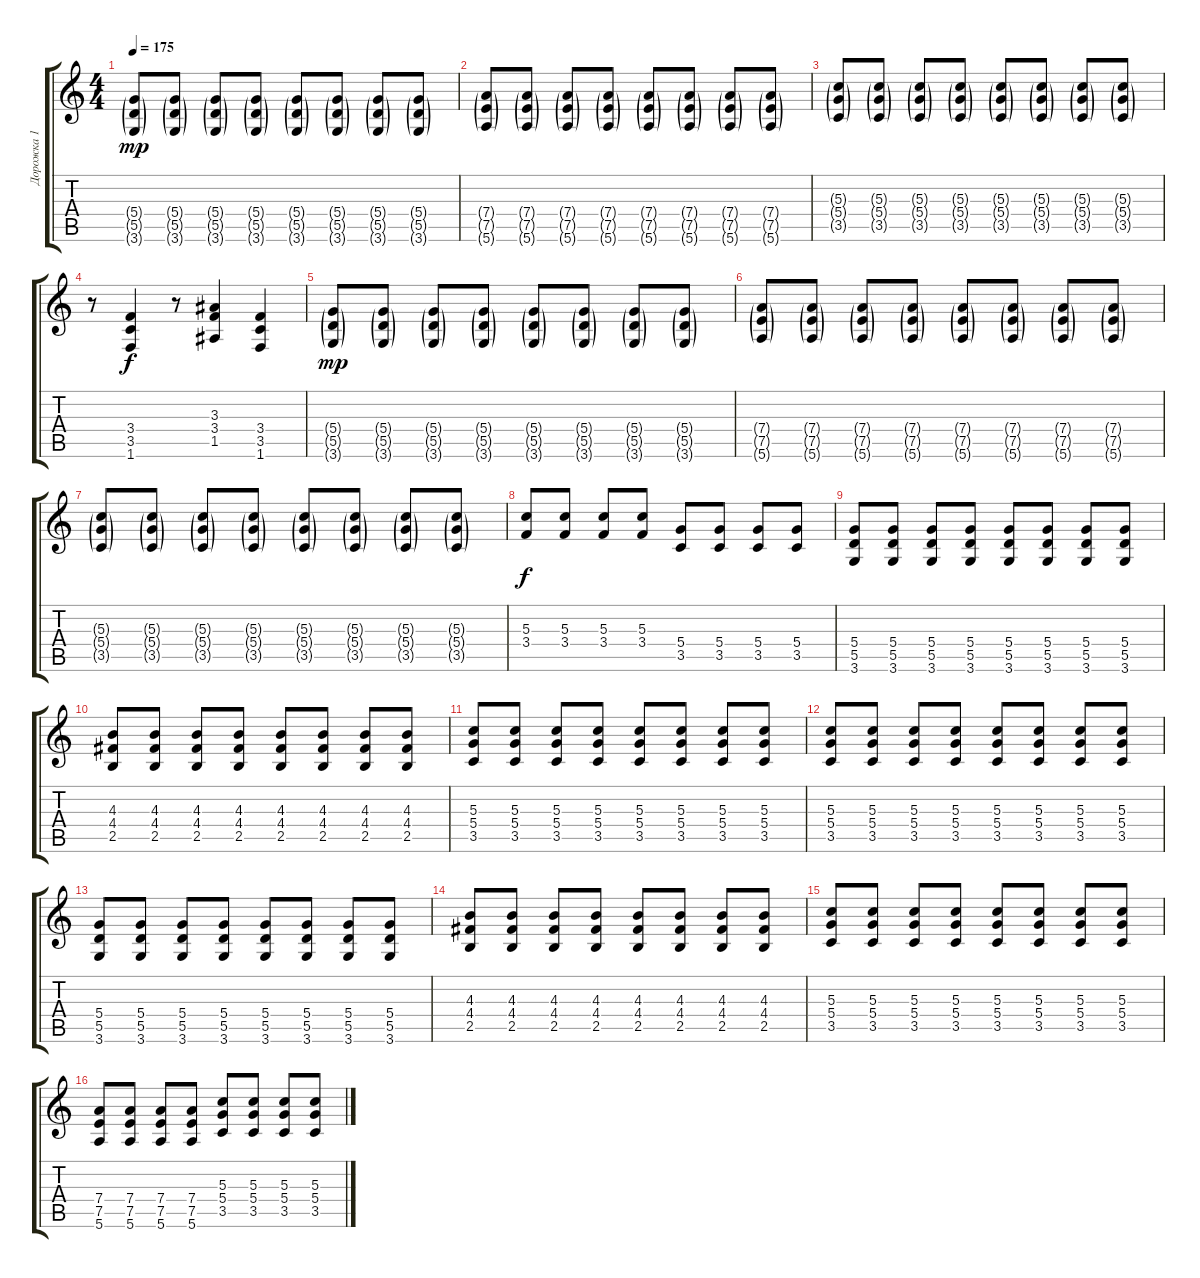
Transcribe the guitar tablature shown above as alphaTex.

\track ("Дорожка 1" "Дорожка 1") {instrument distortionguitar}
\staff {score tabs}
\tuning (E4 B3 G3 D3 A2 E2) {hide}
\ts (4 4)
\tempo 175
\clef g2
\ks c
(5.4{g} 5.5{g} 3.6{g}).8{dy mp} (5.4{g} 5.5{g} 3.6{g}).8 (5.4{g} 5.5{g} 3.6{g}).8 (5.4{g} 5.5{g} 3.6{g}).8 (5.4{g} 5.5{g} 3.6{g}).8 (5.4{g} 5.5{g} 3.6{g}).8 (5.4{g} 5.5{g} 3.6{g}).8 (5.4{g} 5.5{g} 3.6{g}).8 |
(7.4{g} 7.5{g} 5.6{g}).8 (7.4{g} 7.5{g} 5.6{g}).8 (7.4{g} 7.5{g} 5.6{g}).8 (7.4{g} 7.5{g} 5.6{g}).8 (7.4{g} 7.5{g} 5.6{g}).8 (7.4{g} 7.5{g} 5.6{g}).8 (7.4{g} 7.5{g} 5.6{g}).8 (7.4{g} 7.5{g} 5.6{g}).8 |
(5.3{g} 5.4{g} 3.5{g}).8 (5.3{g} 5.4{g} 3.5{g}).8 (5.3{g} 5.4{g} 3.5{g}).8 (5.3{g} 5.4{g} 3.5{g}).8 (5.3{g} 5.4{g} 3.5{g}).8 (5.3{g} 5.4{g} 3.5{g}).8 (5.3{g} 5.4{g} 3.5{g}).8 (5.3{g} 5.4{g} 3.5{g}).8 |
r.8 (3.4 3.5 1.6).4{dy f} r.8 (3.3 3.4 1.5).4 (3.4 3.5 1.6).4 |
(5.4{g} 5.5{g} 3.6{g}).8{dy mp} (5.4{g} 5.5{g} 3.6{g}).8 (5.4{g} 5.5{g} 3.6{g}).8 (5.4{g} 5.5{g} 3.6{g}).8 (5.4{g} 5.5{g} 3.6{g}).8 (5.4{g} 5.5{g} 3.6{g}).8 (5.4{g} 5.5{g} 3.6{g}).8 (5.4{g} 5.5{g} 3.6{g}).8 |
(7.4{g} 7.5{g} 5.6{g}).8 (7.4{g} 7.5{g} 5.6{g}).8 (7.4{g} 7.5{g} 5.6{g}).8 (7.4{g} 7.5{g} 5.6{g}).8 (7.4{g} 7.5{g} 5.6{g}).8 (7.4{g} 7.5{g} 5.6{g}).8 (7.4{g} 7.5{g} 5.6{g}).8 (7.4{g} 7.5{g} 5.6{g}).8 |
(5.3{g} 5.4{g} 3.5{g}).8 (5.3{g} 5.4{g} 3.5{g}).8 (5.3{g} 5.4{g} 3.5{g}).8 (5.3{g} 5.4{g} 3.5{g}).8 (5.3{g} 5.4{g} 3.5{g}).8 (5.3{g} 5.4{g} 3.5{g}).8 (5.3{g} 5.4{g} 3.5{g}).8 (5.3{g} 5.4{g} 3.5{g}).8 |
(5.3 3.4).8{dy f} (5.3 3.4).8 (5.3 3.4).8 (5.3 3.4).8 (5.4 3.5).8 (5.4 3.5).8 (5.4 3.5).8 (5.4 3.5).8 |
(5.4 5.5 3.6).8 (5.4 5.5 3.6).8 (5.4 5.5 3.6).8 (5.4 5.5 3.6).8 (5.4 5.5 3.6).8 (5.4 5.5 3.6).8 (5.4 5.5 3.6).8 (5.4 5.5 3.6).8 |
(4.3 4.4 2.5).8 (4.3 4.4 2.5).8 (4.3 4.4 2.5).8 (4.3 4.4 2.5).8 (4.3 4.4 2.5).8 (4.3 4.4 2.5).8 (4.3 4.4 2.5).8 (4.3 4.4 2.5).8 |
(5.3 5.4 3.5).8 (5.3 5.4 3.5).8 (5.3 5.4 3.5).8 (5.3 5.4 3.5).8 (5.3 5.4 3.5).8 (5.3 5.4 3.5).8 (5.3 5.4 3.5).8 (5.3 5.4 3.5).8 |
(5.3 5.4 3.5).8 (5.3 5.4 3.5).8 (5.3 5.4 3.5).8 (5.3 5.4 3.5).8 (5.3 5.4 3.5).8 (5.3 5.4 3.5).8 (5.3 5.4 3.5).8 (5.3 5.4 3.5).8 |
(5.4 5.5 3.6).8 (5.4 5.5 3.6).8 (5.4 5.5 3.6).8 (5.4 5.5 3.6).8 (5.4 5.5 3.6).8 (5.4 5.5 3.6).8 (5.4 5.5 3.6).8 (5.4 5.5 3.6).8 |
(4.3 4.4 2.5).8 (4.3 4.4 2.5).8 (4.3 4.4 2.5).8 (4.3 4.4 2.5).8 (4.3 4.4 2.5).8 (4.3 4.4 2.5).8 (4.3 4.4 2.5).8 (4.3 4.4 2.5).8 |
(5.3 5.4 3.5).8 (5.3 5.4 3.5).8 (5.3 5.4 3.5).8 (5.3 5.4 3.5).8 (5.3 5.4 3.5).8 (5.3 5.4 3.5).8 (5.3 5.4 3.5).8 (5.3 5.4 3.5).8 |
(7.4 7.5 5.6).8 (7.4 7.5 5.6).8 (7.4 7.5 5.6).8 (7.4 7.5 5.6).8 (5.3 5.4 3.5).8 (5.3 5.4 3.5).8 (5.3 5.4 3.5).8 (5.3 5.4 3.5).8
